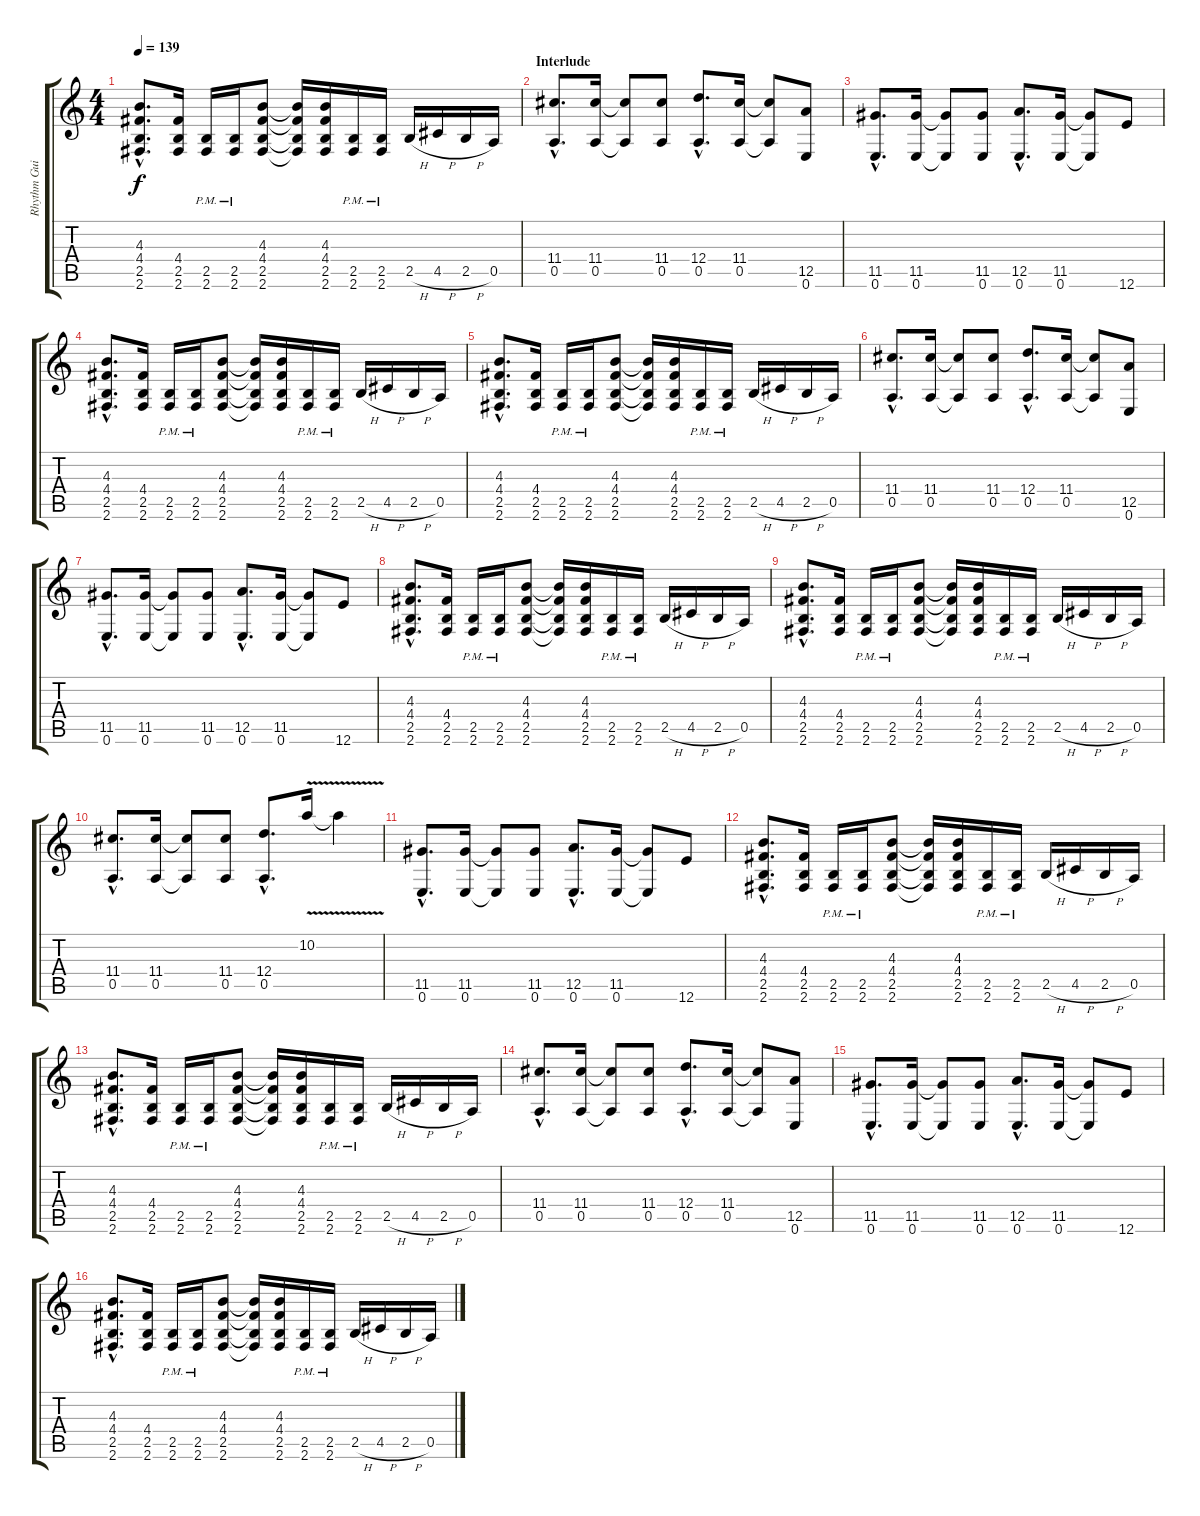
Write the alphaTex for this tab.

\track ("Rhythm Guitar" "Rhythm Gui") {instrument distortionguitar}
\staff {score tabs}
\tuning (E4 B3 G3 D3 A2 E2) {hide}
\ts (4 4)
\tempo 139
\clef g2
\ks c
(4.3{hac} 4.4{hac} 2.5{hac} 2.6{hac}).8{d dy f} (4.4 2.5 2.6).16 (2.5{pm} 2.6{pm}).16 (2.5{pm} 2.6{pm}).16 (4.3 4.4 2.5 2.6).8 (4.3{t} 4.4{t} 2.5{t} 2.6{t}).16 (4.3 4.4 2.5 2.6).16 (2.5{pm} 2.6{pm}).16 (2.5{pm} 2.6{pm}).16 2.5{h}.16 4.5{h}.16 2.5{h}.16 0.5.16 |
\section ("" "Interlude")
(11.4{hac} 0.5{hac}).8{d volume 13} (11.4 0.5).16 (11.4{t} 0.5{t}).8 (11.4 0.5).8 (12.4{hac} 0.5{hac}).8{d} (11.4 0.5).16 (11.4{t} 0.5{t}).8 (12.5 0.6).8 |
(11.5{hac} 0.6{hac}).8{d} (11.5 0.6).16 (11.5{t} 0.6{t}).8 (11.5 0.6).8 (12.5{hac} 0.6{hac}).8{d} (11.5 0.6).16 (11.5{t} 0.6{t}).8 12.6.8 |
(4.3{hac} 4.4{hac} 2.5{hac} 2.6{hac}).8{d} (4.4 2.5 2.6).16 (2.5{pm} 2.6{pm}).16 (2.5{pm} 2.6{pm}).16 (4.3 4.4 2.5 2.6).8 (4.3{t} 4.4{t} 2.5{t} 2.6{t}).16 (4.3 4.4 2.5 2.6).16 (2.5{pm} 2.6{pm}).16 (2.5{pm} 2.6{pm}).16 2.5{h}.16 4.5{h}.16 2.5{h}.16 0.5.16 |
(4.3{hac} 4.4{hac} 2.5{hac} 2.6{hac}).8{d} (4.4 2.5 2.6).16 (2.5{pm} 2.6{pm}).16 (2.5{pm} 2.6{pm}).16 (4.3 4.4 2.5 2.6).8 (4.3{t} 4.4{t} 2.5{t} 2.6{t}).16 (4.3 4.4 2.5 2.6).16 (2.5{pm} 2.6{pm}).16 (2.5{pm} 2.6{pm}).16 2.5{h}.16 4.5{h}.16 2.5{h}.16 0.5.16 |
(11.4{hac} 0.5{hac}).8{d} (11.4 0.5).16 (11.4{t} 0.5{t}).8 (11.4 0.5).8 (12.4{hac} 0.5{hac}).8{d} (11.4 0.5).16 (11.4{t} 0.5{t}).8 (12.5 0.6).8 |
(11.5{hac} 0.6{hac}).8{d} (11.5 0.6).16 (11.5{t} 0.6{t}).8 (11.5 0.6).8 (12.5{hac} 0.6{hac}).8{d} (11.5 0.6).16 (11.5{t} 0.6{t}).8 12.6.8 |
(4.3{hac} 4.4{hac} 2.5{hac} 2.6{hac}).8{d} (4.4 2.5 2.6).16 (2.5{pm} 2.6{pm}).16 (2.5{pm} 2.6{pm}).16 (4.3 4.4 2.5 2.6).8 (4.3{t} 4.4{t} 2.5{t} 2.6{t}).16 (4.3 4.4 2.5 2.6).16 (2.5{pm} 2.6{pm}).16 (2.5{pm} 2.6{pm}).16 2.5{h}.16 4.5{h}.16 2.5{h}.16 0.5.16 |
(4.3{hac} 4.4{hac} 2.5{hac} 2.6{hac}).8{d} (4.4 2.5 2.6).16 (2.5{pm} 2.6{pm}).16 (2.5{pm} 2.6{pm}).16 (4.3 4.4 2.5 2.6).8 (4.3{t} 4.4{t} 2.5{t} 2.6{t}).16 (4.3 4.4 2.5 2.6).16 (2.5{pm} 2.6{pm}).16 (2.5{pm} 2.6{pm}).16 2.5{h}.16 4.5{h}.16 2.5{h}.16 0.5.16 |
(11.4{hac} 0.5{hac}).8{d} (11.4 0.5).16 (11.4{t} 0.5{t}).8 (11.4 0.5).8 (12.4{hac} 0.5{hac}).8{d} 10.2{v}.16 10.2{t}.4 |
(11.5{hac} 0.6{hac}).8{d} (11.5 0.6).16 (11.5{t} 0.6{t}).8 (11.5 0.6).8 (12.5{hac} 0.6{hac}).8{d} (11.5 0.6).16 (11.5{t} 0.6{t}).8 12.6.8 |
(4.3{hac} 4.4{hac} 2.5{hac} 2.6{hac}).8{d} (4.4 2.5 2.6).16 (2.5{pm} 2.6{pm}).16 (2.5{pm} 2.6{pm}).16 (4.3 4.4 2.5 2.6).8 (4.3{t} 4.4{t} 2.5{t} 2.6{t}).16 (4.3 4.4 2.5 2.6).16 (2.5{pm} 2.6{pm}).16 (2.5{pm} 2.6{pm}).16 2.5{h}.16 4.5{h}.16 2.5{h}.16 0.5.16 |
(4.3{hac} 4.4{hac} 2.5{hac} 2.6{hac}).8{d} (4.4 2.5 2.6).16 (2.5{pm} 2.6{pm}).16 (2.5{pm} 2.6{pm}).16 (4.3 4.4 2.5 2.6).8 (4.3{t} 4.4{t} 2.5{t} 2.6{t}).16 (4.3 4.4 2.5 2.6).16 (2.5{pm} 2.6{pm}).16 (2.5{pm} 2.6{pm}).16 2.5{h}.16 4.5{h}.16 2.5{h}.16 0.5.16 |
(11.4{hac} 0.5{hac}).8{d} (11.4 0.5).16 (11.4{t} 0.5{t}).8 (11.4 0.5).8 (12.4{hac} 0.5{hac}).8{d} (11.4 0.5).16 (11.4{t} 0.5{t}).8 (12.5 0.6).8 |
(11.5{hac} 0.6{hac}).8{d} (11.5 0.6).16 (11.5{t} 0.6{t}).8 (11.5 0.6).8 (12.5{hac} 0.6{hac}).8{d} (11.5 0.6).16 (11.5{t} 0.6{t}).8 12.6.8 |
(4.3{hac} 4.4{hac} 2.5{hac} 2.6{hac}).8{d} (4.4 2.5 2.6).16 (2.5{pm} 2.6{pm}).16 (2.5{pm} 2.6{pm}).16 (4.3 4.4 2.5 2.6).8 (4.3{t} 4.4{t} 2.5{t} 2.6{t}).16 (4.3 4.4 2.5 2.6).16 (2.5{pm} 2.6{pm}).16 (2.5{pm} 2.6{pm}).16 2.5{h}.16 4.5{h}.16 2.5{h}.16 0.5.16
